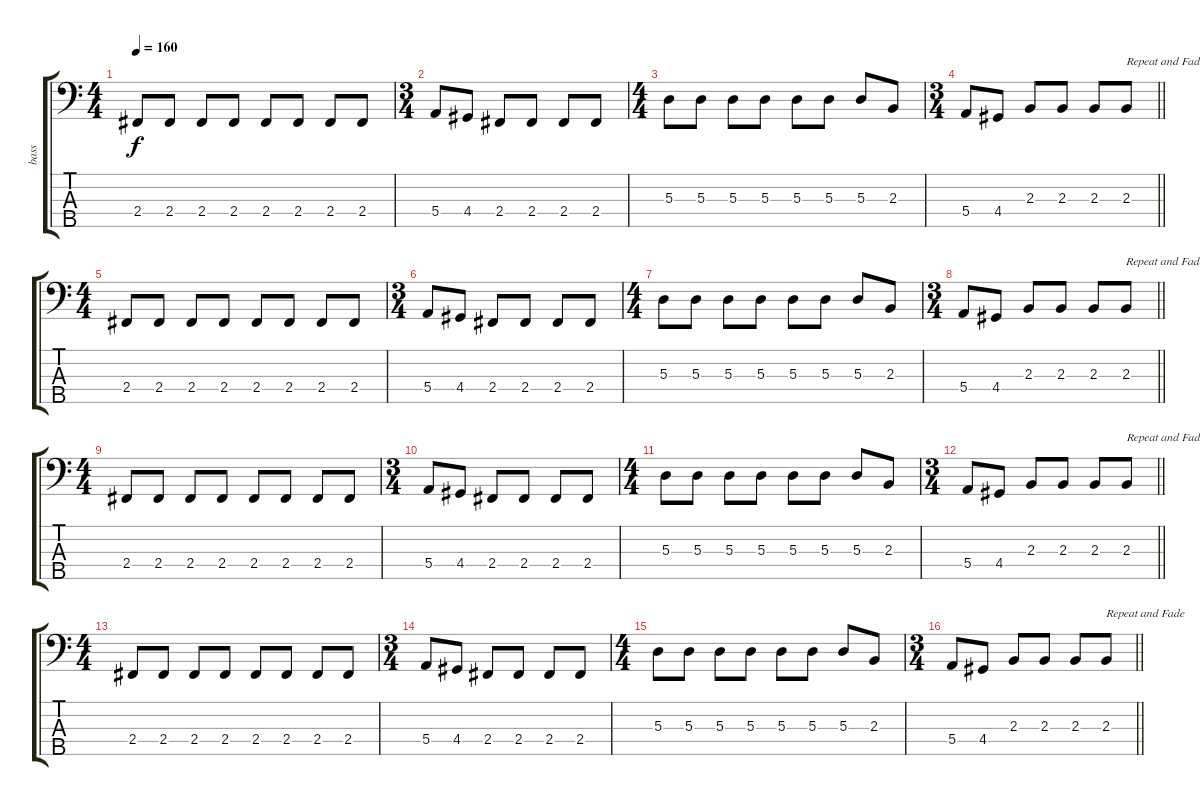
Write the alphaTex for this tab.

\track ("bass" "bass") {instrument electricbassfinger}
\staff {score tabs}
\tuning (G2 D2 A1 E1 B0) {hide}
\ts (4 4)
\tempo 160
\clef f4
\ks c
2.4.8{dy f} 2.4.8 2.4.8 2.4.8 2.4.8 2.4.8 2.4.8 2.4.8 |
\ts (3 4)
5.4.8 4.4.8 2.4.8 2.4.8 2.4.8 2.4.8 |
\ts (4 4)
5.3.8 5.3.8 5.3.8 5.3.8 5.3.8 5.3.8 5.3.8 2.3.8 |
\ts (3 4)
\barLineRight lightlight
5.4.8 4.4.8 2.3.8 2.3.8 2.3.8 2.3.8{txt "Repeat and Fade"} |
\ts (4 4)
2.4.8 2.4.8 2.4.8 2.4.8 2.4.8 2.4.8 2.4.8 2.4.8 |
\ts (3 4)
5.4.8 4.4.8 2.4.8 2.4.8 2.4.8 2.4.8 |
\ts (4 4)
5.3.8 5.3.8 5.3.8 5.3.8 5.3.8 5.3.8 5.3.8 2.3.8 |
\ts (3 4)
\barLineRight lightlight
5.4.8 4.4.8 2.3.8 2.3.8 2.3.8 2.3.8{txt "Repeat and Fade"} |
\ts (4 4)
2.4.8 2.4.8 2.4.8 2.4.8 2.4.8 2.4.8 2.4.8 2.4.8 |
\ts (3 4)
5.4.8 4.4.8 2.4.8 2.4.8 2.4.8 2.4.8 |
\ts (4 4)
5.3.8 5.3.8 5.3.8 5.3.8 5.3.8 5.3.8 5.3.8 2.3.8 |
\ts (3 4)
\barLineRight lightlight
5.4.8 4.4.8 2.3.8 2.3.8 2.3.8 2.3.8{txt "Repeat and Fade"} |
\ts (4 4)
2.4.8 2.4.8 2.4.8 2.4.8 2.4.8 2.4.8 2.4.8 2.4.8 |
\ts (3 4)
5.4.8 4.4.8 2.4.8 2.4.8 2.4.8 2.4.8 |
\ts (4 4)
5.3.8 5.3.8 5.3.8 5.3.8 5.3.8 5.3.8 5.3.8 2.3.8 |
\ts (3 4)
\barLineRight lightlight
5.4.8 4.4.8 2.3.8 2.3.8 2.3.8 2.3.8{txt "Repeat and Fade"}
